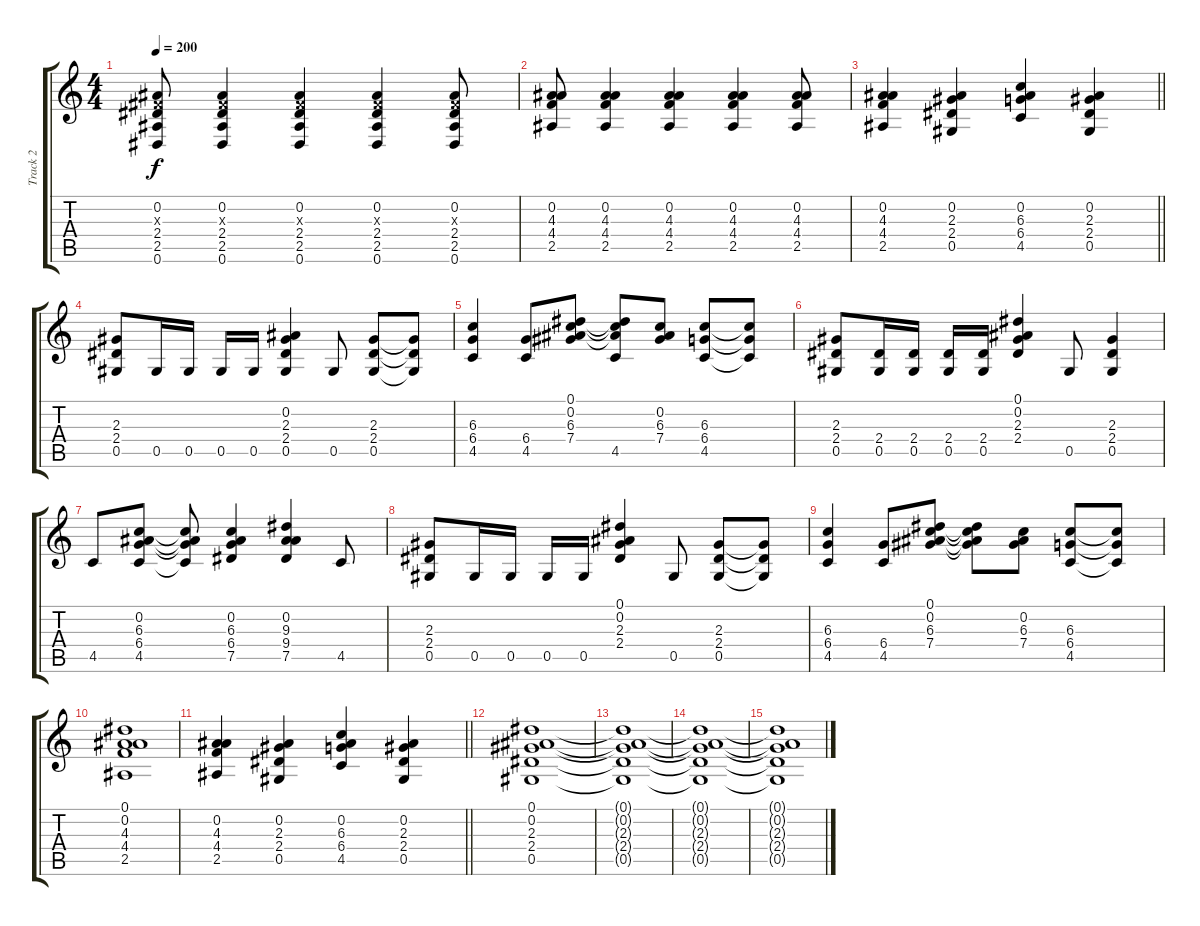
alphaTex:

\track ("Track 2" "Track 2") {instrument distortionguitar}
\staff {score tabs}
\tuning (Eb4 Bb3 Gb3 Db3 Ab2 Eb2) {hide}
\ts (4 4)
\tempo 200
\clef g2
\ks c
(0.2 0.3{x} 2.4 2.5 0.6).8{dy f} (0.2 0.3{x} 2.4 2.5 0.6).4 (0.2 0.3{x} 2.4 2.5 0.6).4 (0.2 0.3{x} 2.4 2.5 0.6).4 (0.2 0.3{x} 2.4 2.5 0.6).8 |
(0.2 4.3 4.4 2.5).8 (0.2 4.3 4.4 2.5).4 (0.2 4.3 4.4 2.5).4 (0.2 4.3 4.4 2.5).4 (0.2 4.3 4.4 2.5).8 |
\barLineRight lightlight
(0.2 4.3 4.4 2.5).4 (0.2 2.3 2.4 0.5).4 (0.2 6.3 6.4 4.5).4 (0.2 2.3 2.4 0.5).4 |
(2.3 2.4 0.5).8 0.5.16 0.5.16 0.5.16 0.5.16 (0.2 2.3 2.4 0.5).4 0.5.8 (2.3 2.4 0.5).8 (2.3{t} 2.4{t} 0.5{t}).8 |
(6.3 6.4 4.5).4 (6.4 4.5).8 (0.1 0.2 6.3 7.4).8 (0.1{t} 0.2{t} 6.3{t} 4.5).8 (0.2 6.3 7.4).8 (6.3 6.4 4.5).8 (6.3{t} 6.4{t} 4.5{t}).8 |
(2.3 2.4 0.5).8 (2.4 0.5).16 (2.4 0.5).16 (2.4 0.5).16 (2.4 0.5).16 (0.1 0.2 2.3 2.4).4 0.5.8 (2.3 2.4 0.5).4 |
4.5.8 (0.2 6.3 6.4 4.5).8 (0.2{t} 6.3{t} 6.4{t} 4.5{t}).8 (0.2 6.3 6.4 7.5).4 (0.2 9.3 9.4 7.5).4 4.5.8 |
(2.3 2.4 0.5).8 0.5.16 0.5.16 0.5.16 0.5.16 (0.1 0.2 2.3 2.4).4 0.5.8 (2.3 2.4 0.5).8 (2.3{t} 2.4{t} 0.5{t}).8 |
(6.3 6.4 4.5).4 (6.4 4.5).8 (0.1 0.2 6.3 7.4).8 (0.1{t} 0.2{t} 6.3{t} 7.4{t}).8 (0.2 6.3 7.4).8 (6.3 6.4 4.5).8 (6.3{t} 6.4{t} 4.5{t}).8 |
(0.1 0.2 4.3 4.4 2.5).1 |
\barLineRight lightlight
(0.2 4.3 4.4 2.5).4 (0.2 2.3 2.4 0.5).4 (0.2 6.3 6.4 4.5).4 (0.2 2.3 2.4 0.5).4 |
(0.1 0.2 2.3 2.4 0.5).1 |
(0.1{t} 0.2{t} 2.3{t} 2.4{t} 0.5{t}).1{volume 0} |
(0.1{t} 0.2{t} 2.3{t} 2.4{t} 0.5{t}).1 |
(0.1{t} 0.2{t} 2.3{t} 2.4{t} 0.5{t}).1
